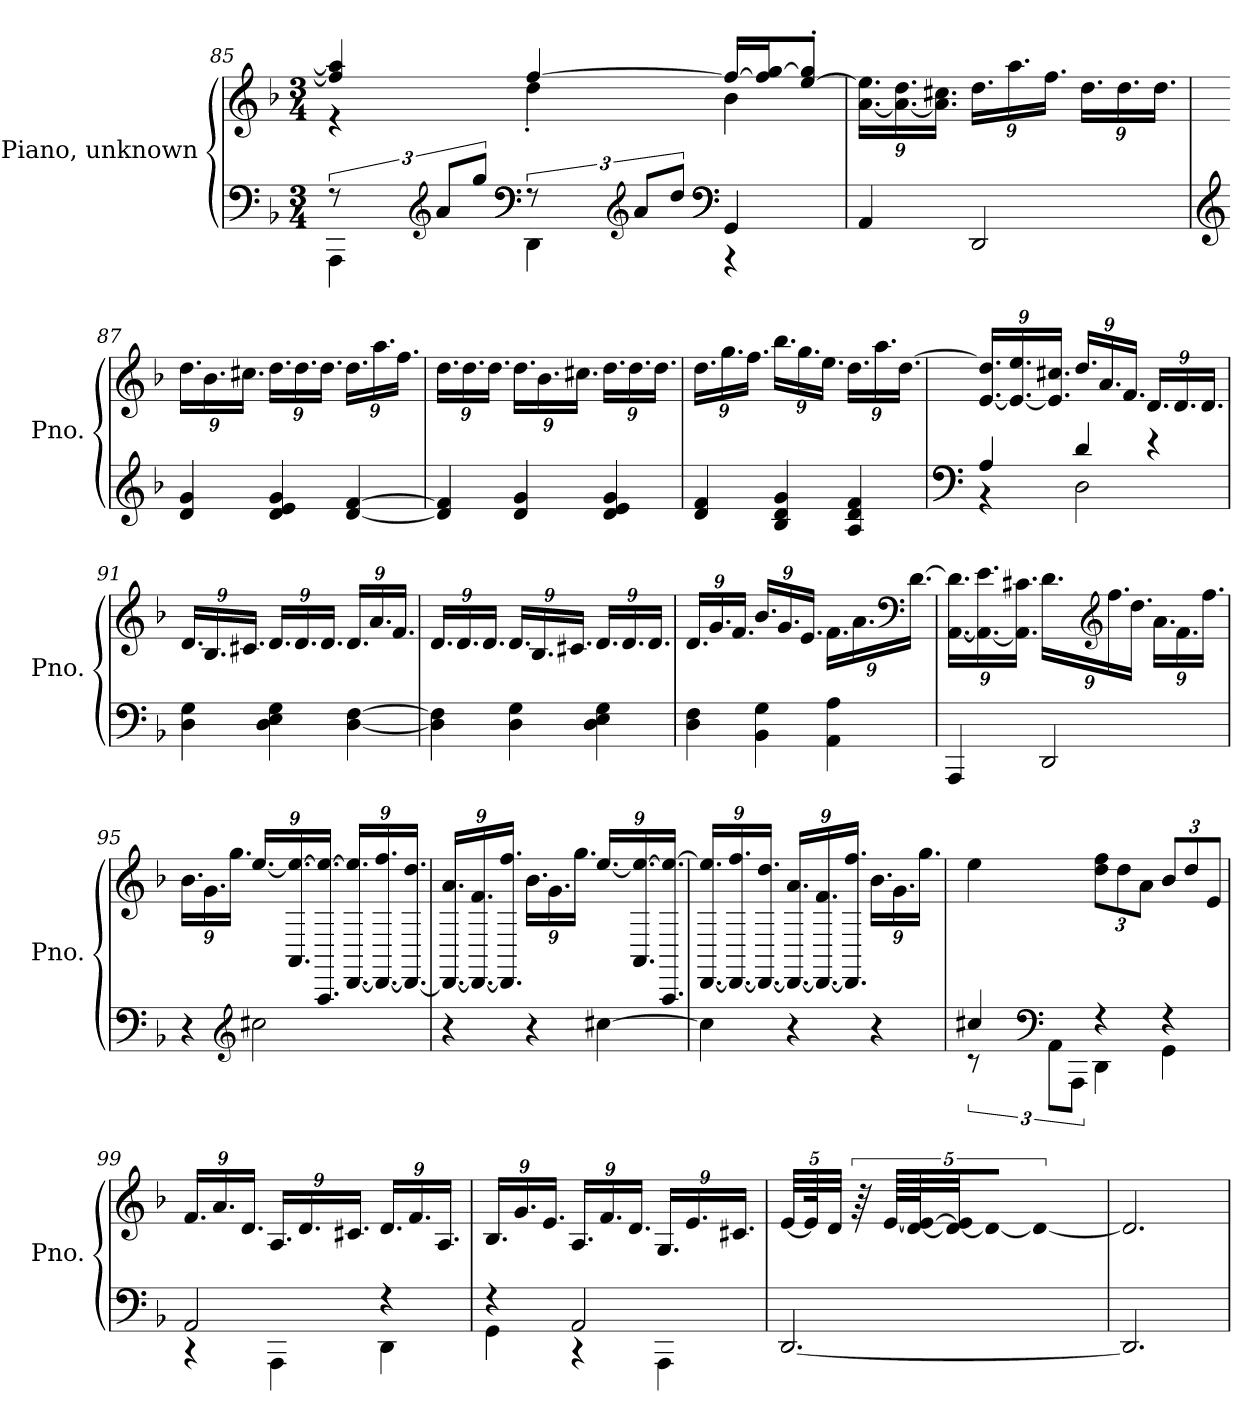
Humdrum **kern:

**kern	**kern
*part1	*part1
*staff2	*staff1
*I"Piano, unknown	*
*I'Pno.	*
!!LO:PB:g=z
*clefF4	*clefG2
*k[b-]	*k[b-]
*M3/4	*M3/4
=85	=85
*^	*^
12r	4AAA\	4ff/] 4aa/]	4r
*clefG2	*	*	*
12a/L	.	.	.
12gg/J	.	.	.
*clefF4	*	*	*
12r	4DD\	[4ff/	4dd'\
*clefG2	*	*	*
12a/L	.	.	.
12dd/J	.	.	.
*clefF4	*	*	*
4GG/	4r	16ff/LL_	4b-\
.	.	16ff/] [16gg/J	.
.	.	[8ee/' 8gg/]'J	.
*v	*v	*	*
*	*v	*v
=86	=86
*	*Xbrackettup
4AA/	[18.a\ 18.ee\]LL
.	18.a\_ 18.dd\
.	18.a\] 18.cc#X\JJ
2DD/	18.dd\LL
.	18.aa\
.	18.ff\JJ
.	18.dd\LL
.	18.dd\
.	18.dd\JJ
!!LO:LB:g=z
=87	=87
*clefG2	*
4d/ 4g/	18.dd\LL
.	18.b-\
.	18.cc#X\JJ
4d/ 4e/ 4g/	18.dd\LL
.	18.dd\
.	18.dd\JJ
[4d/ [4f/	18.dd\LL
.	18.aa\
.	18.ff\JJ
=88	=88
4d/] 4f/]	18.dd\LL
.	18.dd\
.	18.dd\JJ
4d/ 4g/	18.dd\LL
.	18.b-\
.	18.cc#X\JJ
4d/ 4e/ 4g/	18.dd\LL
.	18.dd\
.	18.dd\JJ
=89	=89
4d/ 4f/	18.dd\LL
.	18.gg\
.	18.ff\JJ
4B-/ 4d/ 4g/	18.bb-\LL
.	18.gg\
.	18.ee\JJ
4A/ 4d/ 4f/	18.dd\LL
.	18.aa\
.	[18.dd\JJ
!!LO:LB:g=z
=90	=90
*clefF4	*
*^	*
4A/	4r	[18.e/ 18.dd/]LL
.	.	18.e/_ 18.ee/
.	.	18.e/] 18.cc#X/JJ
4d/	2D\	18.dd/LL
.	.	18.a/
.	.	18.f/JJ
4r	.	18.d/LL
.	.	18.d/
.	.	18.d/JJ
*v	*v	*
=91	=91
4D\ 4G\	18.d/LL
.	18.B-/
.	18.c#X/JJ
4D\ 4E\ 4G\	18.d/LL
.	18.d/
.	18.d/JJ
[4D\ [4F\	18.d/LL
.	18.a/
.	18.f/JJ
=92	=92
4D\] 4F\]	18.d/LL
.	18.d/
.	18.d/JJ
4D\ 4G\	18.d/LL
.	18.B-/
.	18.c#X/JJ
4D\ 4E\ 4G\	18.d/LL
.	18.d/
.	18.d/JJ
!!LO:LB:g=z
=93	=93
4D\ 4F\	18.d/LL
.	18.g/
.	18.f/JJ
4BB-\ 4G\	18.b-/LL
.	18.g/
.	18.e/JJ
4AA\ 4A\	18.f\LL
.	18.a\
*	*clefF4
.	[18.d\JJ
=94	=94
4AAA/	[18.AA\ 18.d\]LL
.	18.AA\_ 18.e\
.	18.AA\] 18.c#X\JJ
2DD/	18.d\LL
*	*clefG2
.	18.ff\
.	18.dd\JJ
.	18.a\LL
.	18.f\
.	18.ff\JJ
!!LO:LB:g=z
=95	=95
4r	18.b-\LL
.	18.g\
.	18.gg\JJ
*clefG2	*
2cc#X\	[18.ee/LL
.	18.AA/ 18.ee/_
.	18.AAA/ 18.ee/_JJ
.	[18.DD/ 18.ee/]LL
.	18.DD/_ 18.ff/
.	18.DD/_ 18.dd/JJ
=96	=96
4r	18.DD/_ 18.a/LL
.	18.DD/_ 18.f/
.	18.DD/] 18.ff/JJ
4r	18.b-\LL
.	18.g\
.	18.gg\JJ
[4cc#X\	[18.ee/LL
.	18.AA/ 18.ee/_
.	18.AAA/ 18.ee/_JJ
!!LO:LB:g=z
=97	=97
4cc#\]	[18.DD/ 18.ee/]LL
.	18.DD/_ 18.ff/
.	18.DD/_ 18.dd/JJ
4r	18.DD/_ 18.a/LL
.	18.DD/_ 18.f/
.	18.DD/] 18.ff/JJ
4r	18.b-\LL
.	18.g\
.	18.gg\JJ
=98	=98
*^	*
4cc#X/	12r	4ee\
*clefF4	*	*
.	12AA\L	.
.	12AAA\J	.
4r	4DD\	12dd\ 12ff\L
.	.	12dd\
.	.	12a\J
4r	4GG\	12b-/L
.	.	12dd/
.	.	12e/J
=99	=99	=99
2AA/	4r	18.f/LL
.	.	18.a/
.	.	18.d/JJ
.	4AAA\	18.A/LL
.	.	18.d/
.	.	18.c#X/JJ
4r	4DD\	18.d/LL
.	.	18.f/
.	.	18.A/JJ
!!LO:PB:g=z
=100	=100	=100
4r	4GG\	18.B-/LL
.	.	18.g/
.	.	18.e/JJ
2AA/	4r	18.A/LL
.	.	18.f/
.	.	18.d/JJ
.	4AAA\	18.G/LL
.	.	18.e/
.	.	18.c#X/JJ
*v	*v	*
=101	=101
*	*brackettup
[2.DD/	[40e/LLL
.	80e/K]
.	40d/JJJ
.	80r
.	[80e/LLLL
.	[80d/ 80e/_J
.	40d/_ 40e/]JJ
.	8d/J_
.	2d/_
=102	=102
2.DD/]	2.d/]
=	=
*-	*-
